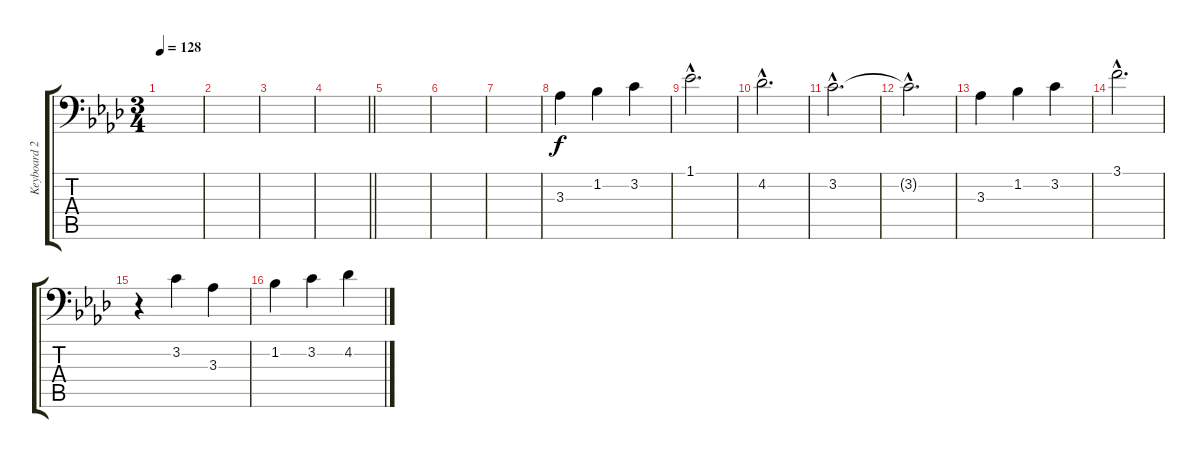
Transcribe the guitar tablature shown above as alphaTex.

\track ("Keyboard 2" "Keyboard 2") {instrument flute}
\staff {score tabs}
\tuning (D4 A3 F3 C3 G2 C1) {hide}
\ts (3 4)
\tempo 128
\clef f4
\ks fminor
|
|
|
\barLineRight lightlight
|
|
|
|
3.3.4{volume 15 balance 13 instrument stringensemble2} 1.2.4 3.2.4 |
1.1{hac}.2{d} |
4.2{hac}.2{d} |
3.2{hac}.2{d} |
3.2{hac t}.2{d} |
3.3.4 1.2.4 3.2.4 |
3.1{hac}.2{d} |
r.4 3.2.4 3.3.4 |
1.2.4 3.2.4 4.2.4
